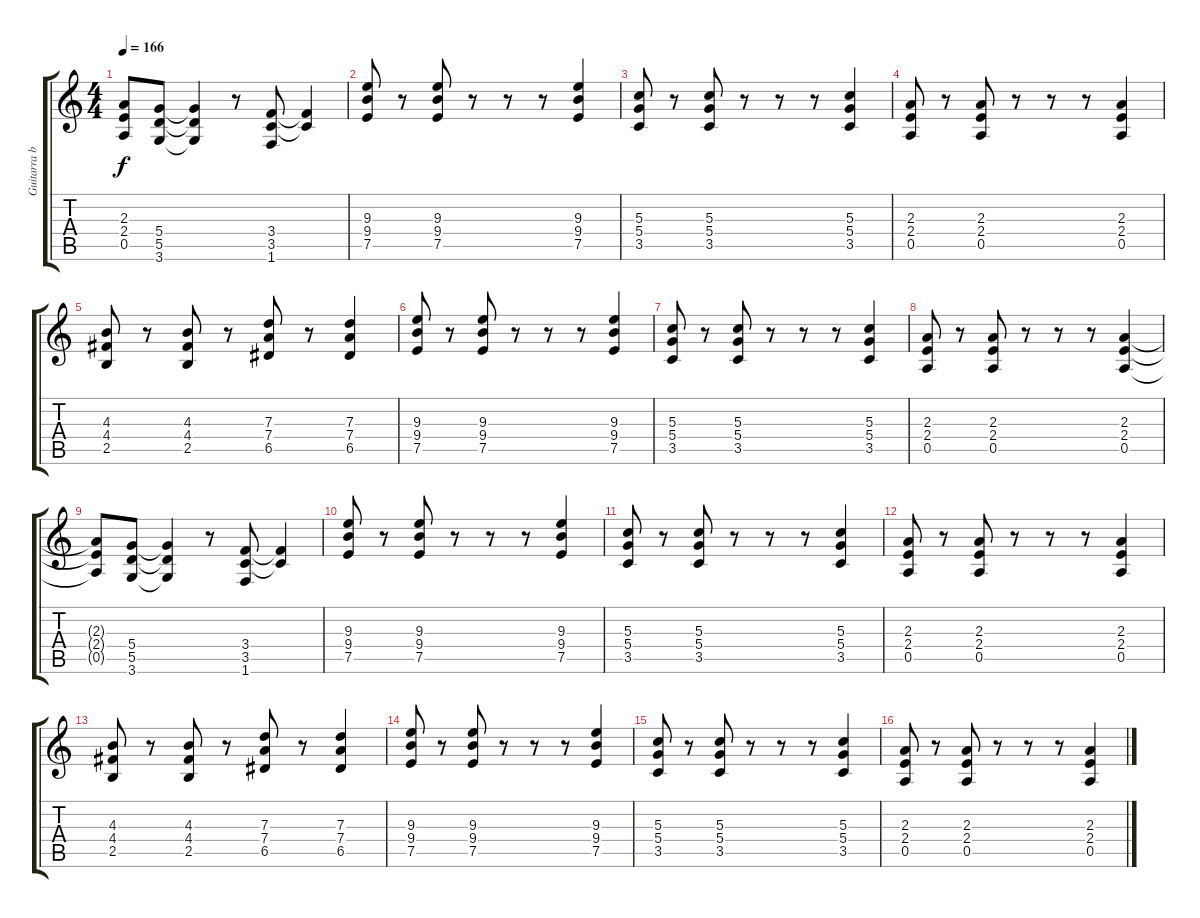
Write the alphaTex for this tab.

\track ("Guitarra base" "Guitarra b") {instrument overdrivenguitar}
\staff {score tabs}
\tuning (E4 B3 G3 D3 A2 E2) {hide}
\ts (4 4)
\tempo 166
\clef g2
\ks c
(2.3{t} 2.4{t} 0.5{t}).8{dy f} (5.4 5.5 3.6).8 (5.4{t} 5.5{t} 3.6{t}).4 r.8 (3.4 3.5 1.6).8 (3.4{t} 3.5{t}).4 |
(9.3 9.4 7.5).8 r.8 (9.3 9.4 7.5).8 r.8 r.8 r.8 (9.3 9.4 7.5).4 |
(5.3 5.4 3.5).8 r.8 (5.3 5.4 3.5).8 r.8 r.8 r.8 (5.3 5.4 3.5).4 |
(2.3 2.4 0.5).8 r.8 (2.3 2.4 0.5).8 r.8 r.8 r.8 (2.3 2.4 0.5).4 |
(4.3 4.4 2.5).8 r.8 (4.3 4.4 2.5).8 r.8 (7.3 7.4 6.5).8 r.8 (7.3 7.4 6.5).4 |
(9.3 9.4 7.5).8 r.8 (9.3 9.4 7.5).8 r.8 r.8 r.8 (9.3 9.4 7.5).4 |
(5.3 5.4 3.5).8 r.8 (5.3 5.4 3.5).8 r.8 r.8 r.8 (5.3 5.4 3.5).4 |
(2.3 2.4 0.5).8 r.8 (2.3 2.4 0.5).8 r.8 r.8 r.8 (2.3 2.4 0.5).4 |
(2.3{t} 2.4{t} 0.5{t}).8 (5.4 5.5 3.6).8 (5.4{t} 5.5{t} 3.6{t}).4 r.8 (3.4 3.5 1.6).8 (3.4{t} 3.5{t}).4 |
(9.3 9.4 7.5).8 r.8 (9.3 9.4 7.5).8 r.8 r.8 r.8 (9.3 9.4 7.5).4 |
(5.3 5.4 3.5).8 r.8 (5.3 5.4 3.5).8 r.8 r.8 r.8 (5.3 5.4 3.5).4 |
(2.3 2.4 0.5).8 r.8 (2.3 2.4 0.5).8 r.8 r.8 r.8 (2.3 2.4 0.5).4 |
(4.3 4.4 2.5).8 r.8 (4.3 4.4 2.5).8 r.8 (7.3 7.4 6.5).8 r.8 (7.3 7.4 6.5).4 |
(9.3 9.4 7.5).8 r.8 (9.3 9.4 7.5).8 r.8 r.8 r.8 (9.3 9.4 7.5).4 |
(5.3 5.4 3.5).8 r.8 (5.3 5.4 3.5).8 r.8 r.8 r.8 (5.3 5.4 3.5).4 |
(2.3 2.4 0.5).8 r.8 (2.3 2.4 0.5).8 r.8 r.8 r.8 (2.3 2.4 0.5).4
